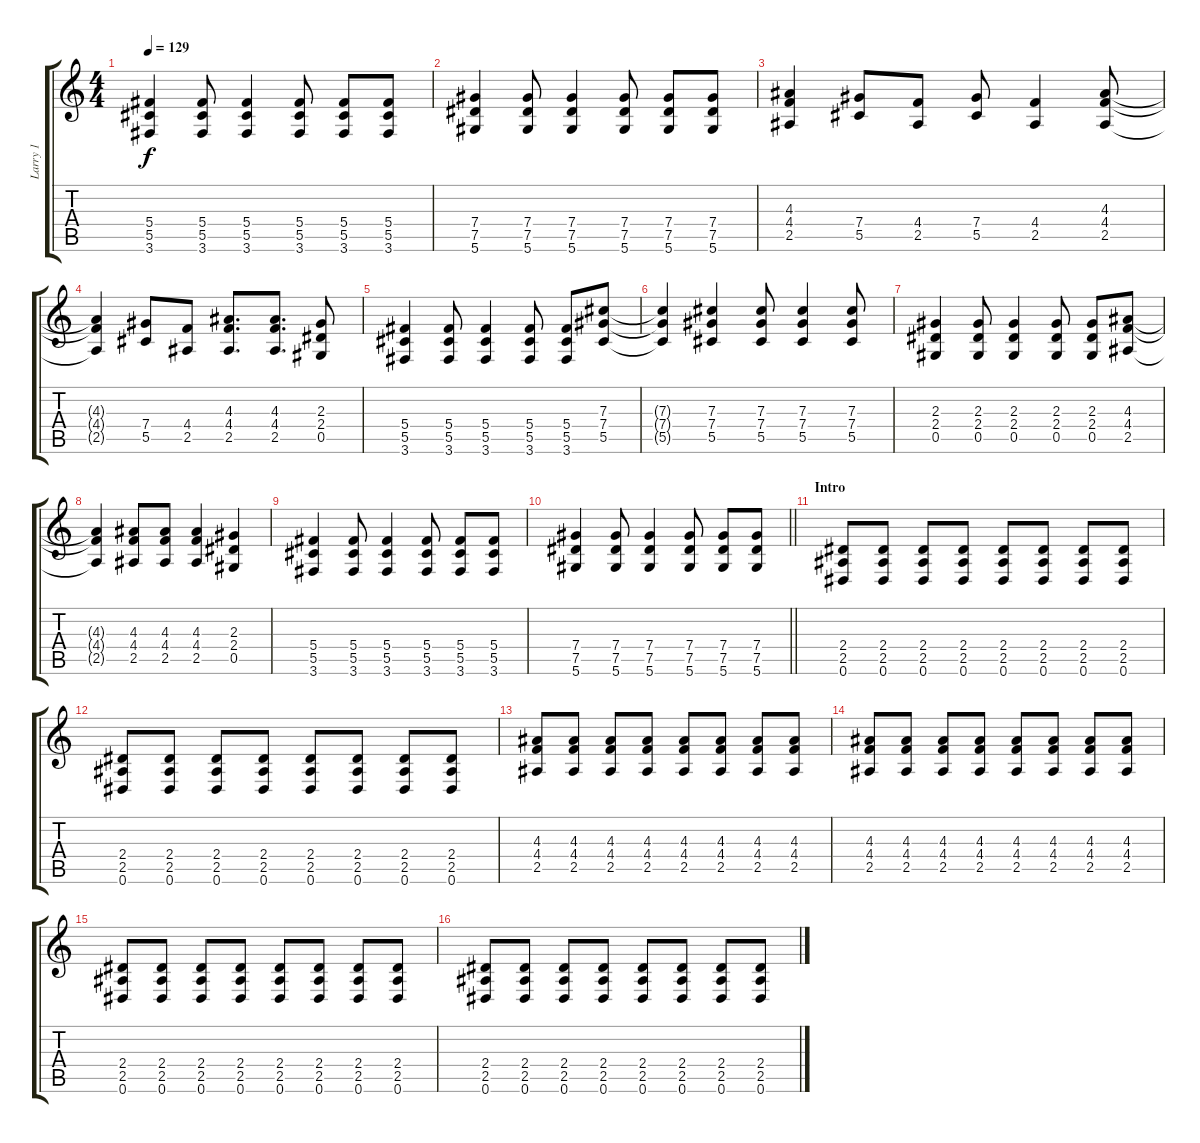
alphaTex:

\track ("Larry 1" "Larry 1") {instrument distortionguitar}
\staff {score tabs}
\tuning (Eb4 Bb3 Gb3 Db3 Ab2 Eb2) {hide}
\ts (4 4)
\tempo 129
\clef g2
\ks c
(5.4 5.5 3.6).4{dy f} (5.4 5.5 3.6).8 (5.4 5.5 3.6).4 (5.4 5.5 3.6).8 (5.4 5.5 3.6).8 (5.4 5.5 3.6).8 |
(7.4 7.5 5.6).4 (7.4 7.5 5.6).8 (7.4 7.5 5.6).4 (7.4 7.5 5.6).8 (7.4 7.5 5.6).8 (7.4 7.5 5.6).8 |
(4.3 4.4 2.5).4 (7.4 5.5).8 (4.4 2.5).8 (7.4 5.5).8 (4.4 2.5).4 (4.3 4.4 2.5).8 |
(4.3{t} 4.4{t} 2.5{t}).4 (7.4 5.5).8 (4.4 2.5).8 (4.3 4.4 2.5).8{d} (4.3 4.4 2.5).8{d} (2.3 2.4 0.5).8 |
(5.4 5.5 3.6).4 (5.4 5.5 3.6).8 (5.4 5.5 3.6).4 (5.4 5.5 3.6).8 (5.4 5.5 3.6).8 (7.3 7.4 5.5).8 |
(7.3{t} 7.4{t} 5.5{t}).4 (7.3 7.4 5.5).4 (7.3 7.4 5.5).8 (7.3 7.4 5.5).4 (7.3 7.4 5.5).8 |
(2.3 2.4 0.5).4 (2.3 2.4 0.5).8 (2.3 2.4 0.5).4 (2.3 2.4 0.5).8 (2.3 2.4 0.5).8 (4.3 4.4 2.5).8 |
(4.3{t} 4.4{t} 2.5{t}).4 (4.3 4.4 2.5).8 (4.3 4.4 2.5).8 (4.3 4.4 2.5).4 (2.3 2.4 0.5).4 |
(5.4 5.5 3.6).4 (5.4 5.5 3.6).8 (5.4 5.5 3.6).4 (5.4 5.5 3.6).8 (5.4 5.5 3.6).8 (5.4 5.5 3.6).8 |
\barLineRight lightlight
(7.4 7.5 5.6).4 (7.4 7.5 5.6).8 (7.4 7.5 5.6).4 (7.4 7.5 5.6).8 (7.4 7.5 5.6).8 (7.4 7.5 5.6).8 |
\section ("" "Intro")
(2.4 2.5 0.6).8 (2.4 2.5 0.6).8 (2.4 2.5 0.6).8 (2.4 2.5 0.6).8 (2.4 2.5 0.6).8 (2.4 2.5 0.6).8 (2.4 2.5 0.6).8 (2.4 2.5 0.6).8 |
(2.4 2.5 0.6).8 (2.4 2.5 0.6).8 (2.4 2.5 0.6).8 (2.4 2.5 0.6).8 (2.4 2.5 0.6).8 (2.4 2.5 0.6).8 (2.4 2.5 0.6).8 (2.4 2.5 0.6).8 |
(4.3 4.4 2.5).8 (4.3 4.4 2.5).8 (4.3 4.4 2.5).8 (4.3 4.4 2.5).8 (4.3 4.4 2.5).8 (4.3 4.4 2.5).8 (4.3 4.4 2.5).8 (4.3 4.4 2.5).8 |
(4.3 4.4 2.5).8 (4.3 4.4 2.5).8 (4.3 4.4 2.5).8 (4.3 4.4 2.5).8 (4.3 4.4 2.5).8 (4.3 4.4 2.5).8 (4.3 4.4 2.5).8 (4.3 4.4 2.5).8 |
(2.4 2.5 0.6).8 (2.4 2.5 0.6).8 (2.4 2.5 0.6).8 (2.4 2.5 0.6).8 (2.4 2.5 0.6).8 (2.4 2.5 0.6).8 (2.4 2.5 0.6).8 (2.4 2.5 0.6).8 |
(2.4 2.5 0.6).8 (2.4 2.5 0.6).8 (2.4 2.5 0.6).8 (2.4 2.5 0.6).8 (2.4 2.5 0.6).8 (2.4 2.5 0.6).8 (2.4 2.5 0.6).8 (2.4 2.5 0.6).8
